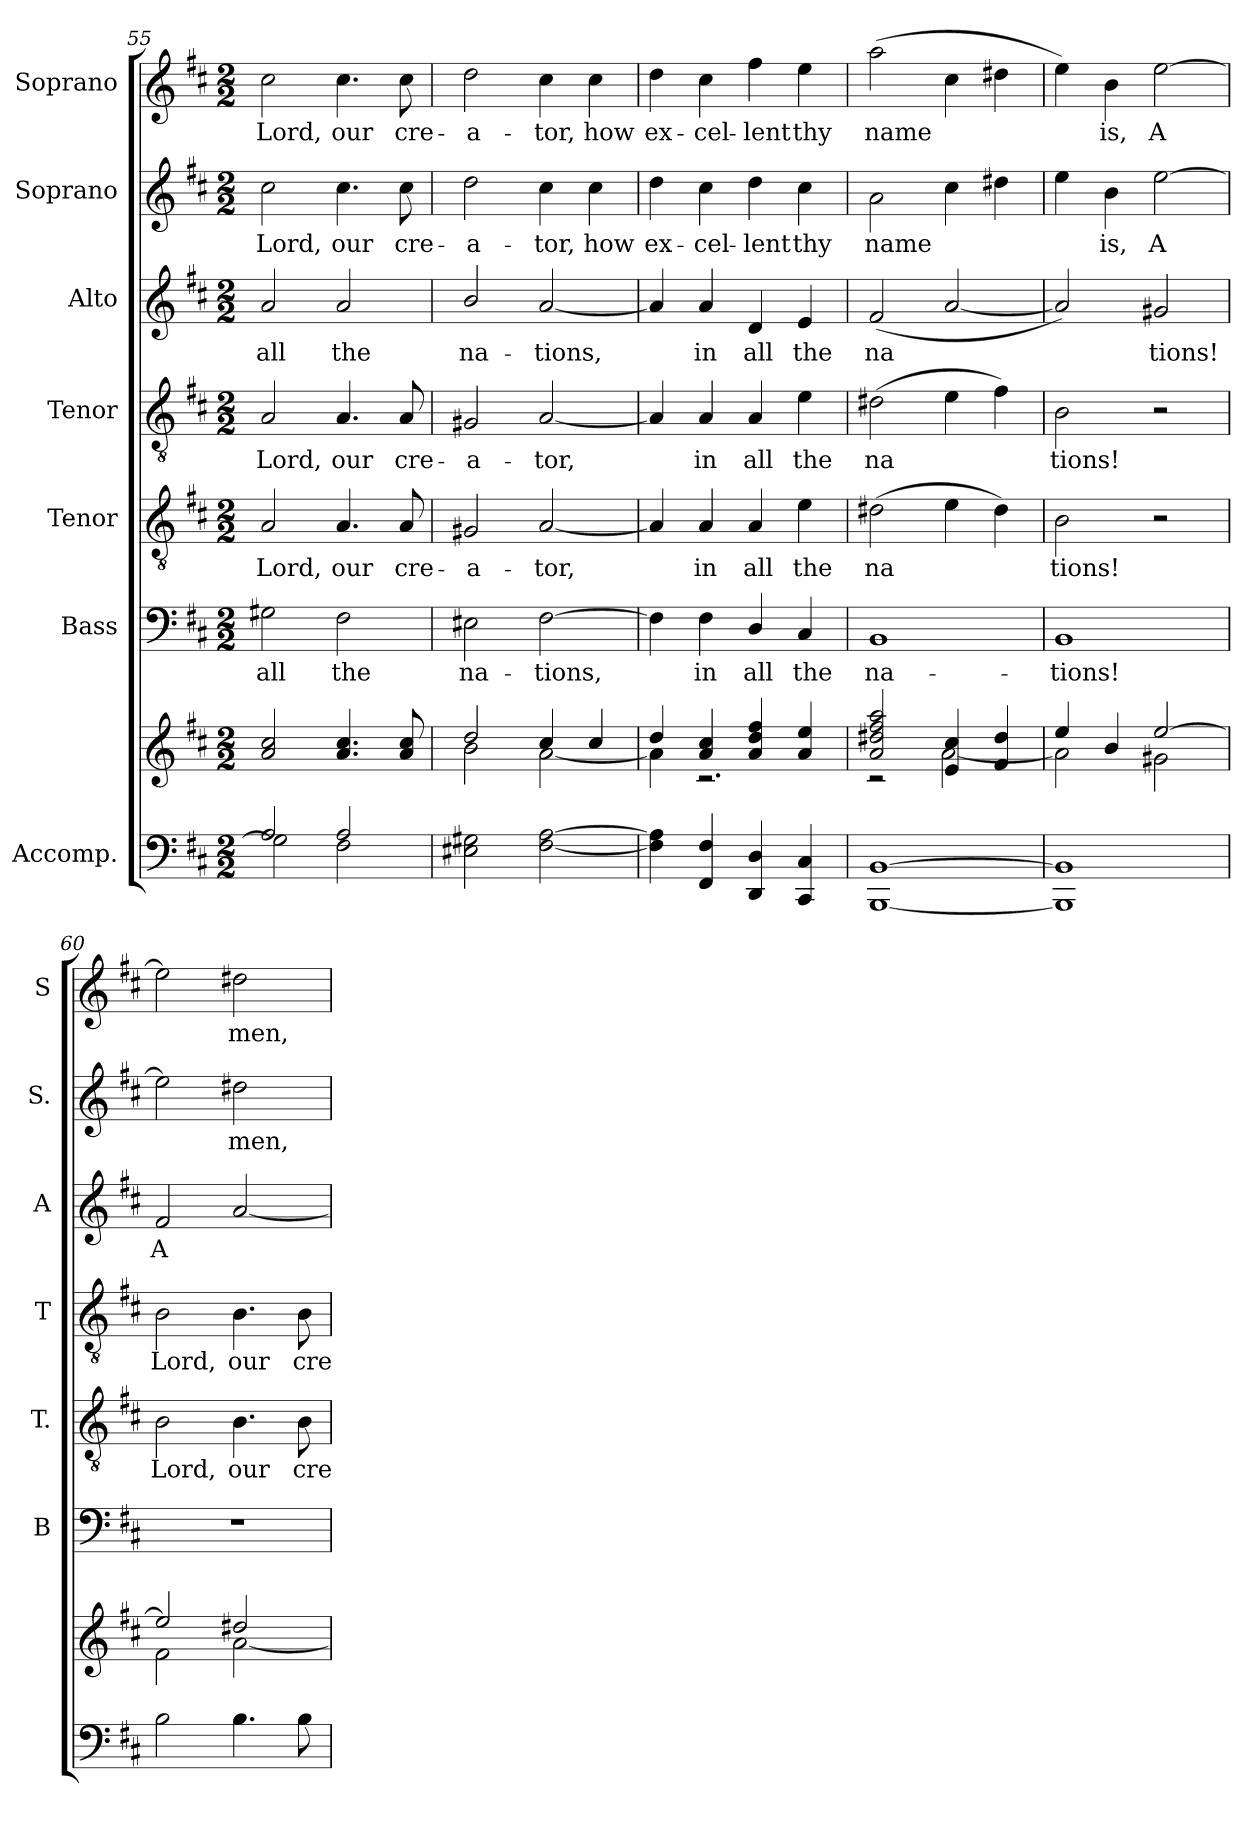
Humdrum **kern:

**kern	**kern	**kern	**text	**kern	**text	**kern	**text	**kern	**text	**kern	**text	**kern	**text
*part7	*part7	*part6	*part6	*part5	*part5	*part4	*part4	*part3	*part3	*part2	*part2	*part1	*part1
*staff8	*staff7	*staff6	*staff6	*staff5	*staff5	*staff4	*staff4	*staff3	*staff3	*staff2	*staff2	*staff1	*staff1
*I"Accomp.	*	*I"Bass	*	*I"Tenor	*	*I"Tenor	*	*I"Alto	*	*I"Soprano	*	*I"Soprano	*
*	*	*I'B	*	*I'T.	*	*I'T	*	*I'A	*	*I'S.	*	*I'S	*
*clefF4	*clefG2	*clefF4	*	*clefGv2	*	*clefGv2	*	*clefG2	*	*clefG2	*	*clefG2	*
*k[f#c#]	*k[f#c#]	*k[f#c#]	*	*k[f#c#]	*	*k[f#c#]	*	*k[f#c#]	*	*k[f#c#]	*	*k[f#c#]	*
*D:	*D:	*D:	*	*D:	*	*D:	*	*D:	*	*D:	*	*D:	*
*M2/2	*M2/2	*M2/2	*	*M2/2	*	*M2/2	*	*M2/2	*	*M2/2	*	*M2/2	*
=55	=55	=55	=55	=55	=55	=55	=55	=55	=55	=55	=55	=55	=55
*^	*	*	*	*	*	*	*	*	*	*	*	*	*
!	!	!	!	!LO:LY:b	!	!LO:LY:b	!	!LO:LY:b	!	!LO:LY:b	!	!LO:LY:b	!	!LO:LY:b
2A/	2G#\]	2a/ 2cc#/	2G#X\	all	2A/	Lord,	2A/	Lord,	2a/	all	2cc#\	Lord,	2cc#\	Lord,
!	!	!	!	!LO:LY:b	!	!LO:LY:b	!	!LO:LY:b	!	!LO:LY:b	!	!LO:LY:b	!	!LO:LY:b
2A/	2F#\	4.a/ 4.cc#/	2F#\	the	4.A/	our	4.A/	our	2a/	the	4.cc#\	our	4.cc#\	our
!	!	!	!	!	!	!LO:LY:b	!	!LO:LY:b	!	!	!	!LO:LY:b	!	!LO:LY:b
.	.	8a/ 8cc#/	.	.	8A/	cre-	8A/	cre-	.	.	8cc#\	cre-	8cc#\	cre-
*v	*v	*	*	*	*	*	*	*	*	*	*	*	*	*
=56	=56	=56	=56	=56	=56	=56	=56	=56	=56	=56	=56	=56	=56
*	*^	*	*	*	*	*	*	*	*	*	*	*	*
!	!	!	!	!LO:LY:b	!	!LO:LY:b	!	!LO:LY:b	!	!LO:LY:b	!	!LO:LY:b	!	!LO:LY:b
2E#X\ 2G#X\	2dd/	2b\	2E#X\	na-	2G#X/	-a-	2G#X/	-a-	2b/	na-	2dd\	-a-	2dd\	-a-
!	!	!	!	!LO:LY:b	!	!LO:LY:b	!	!LO:LY:b	!	!LO:LY:b	!	!LO:LY:b	!	!LO:LY:b
[2F#\ [2A\	4cc#/	[2a\	[2F#\	-tions,	[2A/	-tor,	[2A/	-tor,	[2a/	-tions,	4cc#\	-tor,	4cc#\	-tor,
!	!	!	!	!	!	!	!	!	!	!	!	!LO:LY:b	!	!LO:LY:b
.	4cc#/	.	.	.	.	.	.	.	.	.	4cc#\	how	4cc#\	how
!!LO:PB:g=z
=57	=57	=57	=57	=57	=57	=57	=57	=57	=57	=57	=57	=57	=57	=57
!	!	!	!	!	!	!	!	!	!	!	!	!LO:LY:b	!	!LO:LY:b
4F#\] 4A\]	4dd/	4a\]	4F#\]	.	4A/]	.	4A/]	.	4a/]	.	4dd\	ex-	4dd\	ex-
!	!	!	!	!LO:LY:b	!	!LO:LY:b	!	!LO:LY:b	!	!LO:LY:b	!	!LO:LY:b	!	!LO:LY:b
4FF#/ 4F#/	4a/ 4cc#/	2.r	4F#\	in	4A/	in	4A/	in	4a/	in	4cc#\	-cel-	4cc#\	-cel-
!	!	!	!	!LO:LY:b	!	!LO:LY:b	!	!LO:LY:b	!	!LO:LY:b	!	!LO:LY:b	!	!LO:LY:b
4DD/ 4D/	4a/ 4dd/ 4ff#/	.	4D/	all	4A/	all	4A/	all	4d/	all	4dd\	-lent	4ff#\	-lent
!	!	!	!	!LO:LY:b	!	!LO:LY:b	!	!LO:LY:b	!	!LO:LY:b	!	!LO:LY:b	!	!LO:LY:b
4CC#/ 4C#/	4a/ 4ee/	.	4C#/	the	4e\	the	4e\	the	4e/	the	4cc#\	thy	4ee\	thy
=58	=58	=58	=58	=58	=58	=58	=58	=58	=58	=58	=58	=58	=58	=58
!	!	!	!	!LO:LY:b	!	!LO:LY:b	!	!LO:LY:b	!	!LO:LY:b	!	!LO:LY:b	!	!LO:LY:b
[1BBB [1BB	2a/ 2dd#X/ 2ff#/ 2aa/	2r	1BB	na-	(>2d#X\	na­	(>2d#X\	na­	(<2f#/	na­	2a\	name	(>2aa\	name
.	4e/ 4cc#/	[2a\	.	.	4e\	.	4e\	.	[2a/	.	4cc#\	.	4cc#\	.
.	4f#/ 4dd#/	.	.	.	4d#\)	.	4f#\)	.	.	.	4dd#X\	.	4dd#X\	.
=59	=59	=59	=59	=59	=59	=59	=59	=59	=59	=59	=59	=59	=59	=59
!	!	!	!	!LO:LY:b	!	!LO:LY:b	!	!LO:LY:b	!	!	!	!	!	!
1BBB] 1BB]	4ee/	2a\]	1BB	-tions!	2B\	tions!	2B\	tions!	2a/])	.	4ee\	.	4ee\)	.
!	!	!	!	!	!	!	!	!	!	!	!	!LO:LY:b	!	!LO:LY:b
.	4b/	.	.	.	.	.	.	.	.	.	4b\	is,	4b\	is,
!	!	!	!	!	!	!	!	!	!	!LO:LY:b	!	!LO:LY:b	!	!LO:LY:b
.	[2ee/	2g#X\	.	.	2r	.	2r	.	2g#X/	tions!	[2ee\	A­	[2ee\	A­
=60	=60	=60	=60	=60	=60	=60	=60	=60	=60	=60	=60	=60	=60	=60
!	!	!	!	!	!	!LO:LY:b	!	!LO:LY:b	!	!LO:LY:b	!	!	!	!
2B\	2ee/]	2f#\	1r	.	2B\	Lord,	2B\	Lord,	2f#/	A­	2ee\]	.	2ee\]	.
!	!	!	!	!	!	!LO:LY:b	!	!LO:LY:b	!	!	!	!LO:LY:b	!	!LO:LY:b
4.B\	2dd#X/	[2a\	.	.	4.B\	our	4.B\	our	[2a/	.	2dd#X\	men,	2dd#X\	men,
!	!	!	!	!	!	!LO:LY:b	!	!LO:LY:b	!	!	!	!	!	!
8B\	.	.	.	.	8B\	cre-	8B\	cre-	.	.	.	.	.	.
*	*v	*v	*	*	*	*	*	*	*	*	*	*	*	*
=	=	=	=	=	=	=	=	=	=	=	=	=	=
*-	*-	*-	*-	*-	*-	*-	*-	*-	*-	*-	*-	*-	*-
